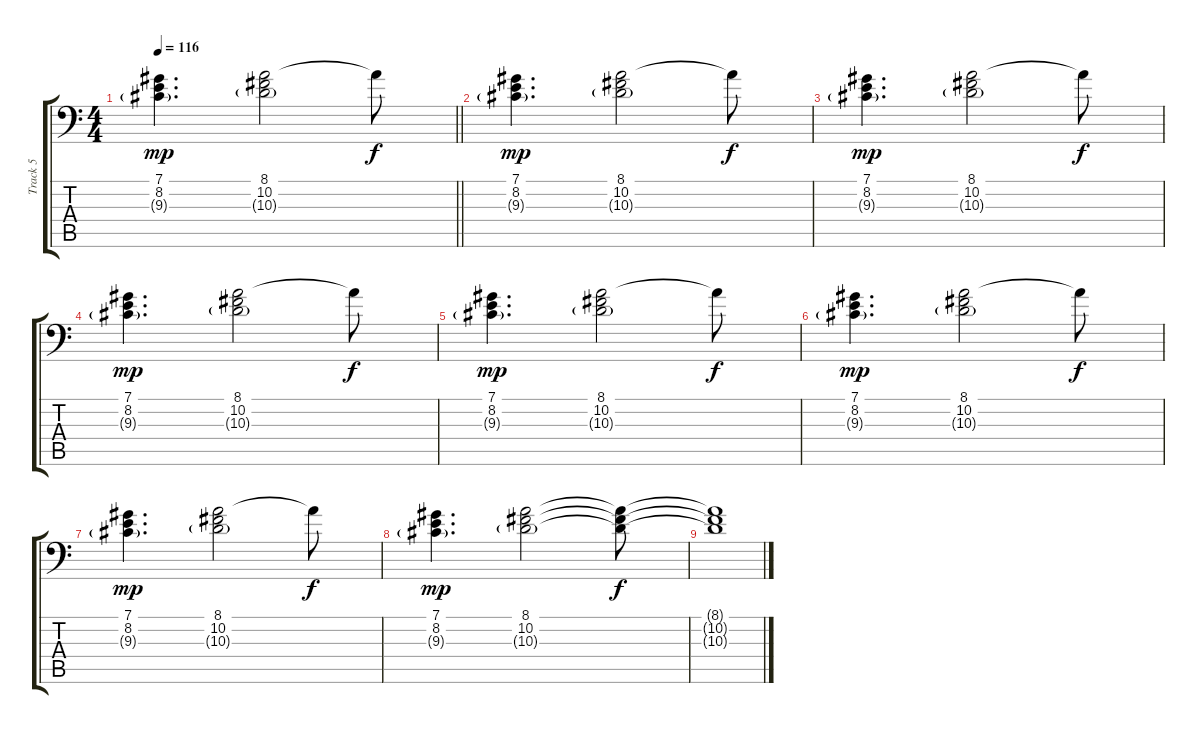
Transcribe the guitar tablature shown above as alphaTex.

\track ("Track 5" "Track 5") {instrument pad5bowed}
\staff {score tabs}
\tuning (Db4 Ab3 E3 B2 Gb2 Gb1) {hide}
\ts (4 4)
\tempo 116
\clef f4
\barLineRight lightlight
\ks c
(7.1 8.2 9.3{g}).4{d dy mp} (8.1 10.2 10.3{g}).2 8.1{t}.8{dy f} |
\section ("" "")
(7.1 8.2 9.3{g}).4{d dy mp} (8.1 10.2 10.3{g}).2 8.1{t}.8{dy f} |
(7.1 8.2 9.3{g}).4{d dy mp} (8.1 10.2 10.3{g}).2 8.1{t}.8{dy f} |
(7.1 8.2 9.3{g}).4{d dy mp} (8.1 10.2 10.3{g}).2 8.1{t}.8{dy f} |
(7.1 8.2 9.3{g}).4{d dy mp} (8.1 10.2 10.3{g}).2 8.1{t}.8{dy f} |
(7.1 8.2 9.3{g}).4{d dy mp} (8.1 10.2 10.3{g}).2 8.1{t}.8{dy f} |
(7.1 8.2 9.3{g}).4{d dy mp} (8.1 10.2 10.3{g}).2 8.1{t}.8{dy f} |
(7.1 8.2 9.3{g}).4{d dy mp} (8.1 10.2 10.3{g}).2{volume 0} (8.1{t} 10.2{t} 10.3{t}).8{dy f} |
(8.1{t} 10.2{t} 10.3{t}).1
